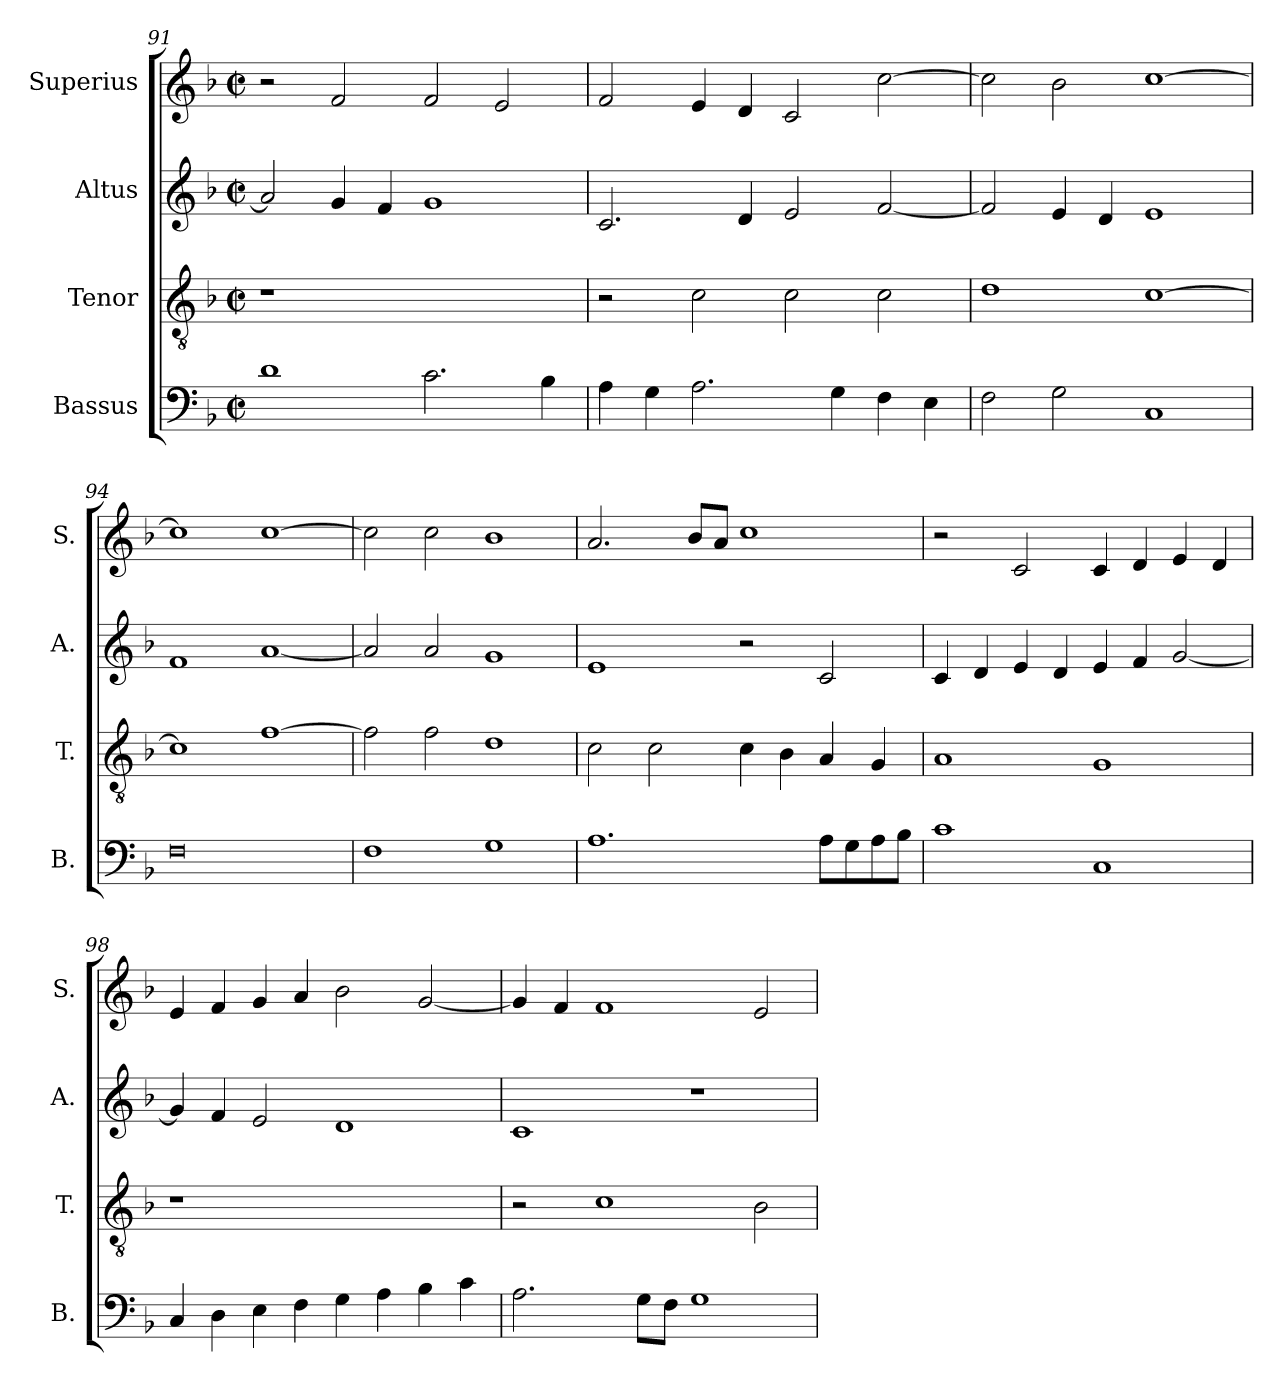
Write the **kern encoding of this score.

**kern	**kern	**kern	**kern
*part4	*part3	*part2	*part1
*staff4	*staff3	*staff2	*staff1
*I"Bassus	*I"Tenor	*I"Altus	*I"Superius
*I'B.	*I'T.	*I'A.	*I'S.
*clefF4	*clefGv2	*clefG2	*clefG2
*	*ITrd7c12	*	*
*k[b-]	*k[b-]	*k[b-]	*k[b-]
*F:	*F:	*F:	*F:
*M2/2	*M2/2	*M2/2	*M2/2
*met(c|)	*met(c|)	*met(c|)	*met(c|)
=91	=91	=91	=91
!	!LO:N:vis=1	!	!
1di	1r	2ai/]	2r
.	.	4gi/	2fi/
.	.	4fi/	.
2.ci\	1ryy	1gi	2fi/
.	.	.	2ei/
4B-i\	.	.	.
!!LO:LB:g=z
=92	=92	=92	=92
4Ai\	2r	2.ci/	2fi/
4Gi\	.	.	.
2.Ai\	2Ci\	.	4ei/
.	.	4di/	4di/
.	2Ci\	2ei/	2ci/
4Gi\	.	.	.
4Fi\	2Ci\	[<2fi/	[>2cci\
4Ei\	.	.	.
=93	=93	=93	=93
2Fi\	1Di	2fi/]	2cci\]
2Gi\	.	4ei/	2b-i\
.	.	4di/	.
1Ci	[>1Ci	1ei	[>1cci
=94	=94	=94	=94
0Fi	1Ci]	1fi	1cci]
.	[>1Fi	[<1ai	[>1cci
=95	=95	=95	=95
1Fi	2Fi\]	2ai/]	2cci\]
.	2Fi\	2ai/	2cci\
1Gi	1Di	1gi	1b-i
=96	=96	=96	=96
1.Ai	2Ci\	1ei	2.ai/
.	2Ci\	.	.
.	.	.	8b-i/L
.	.	.	8ai/J
.	4Ci\	2r	1cci
.	4BB-i\	.	.
8Ai\L	4AAi/	2ci/	.
8Gi\	.	.	.
8Ai\	4GGi/	.	.
8B-i\J	.	.	.
!!LO:LB:g=z
=97	=97	=97	=97
1ci	1AAi	4ci/	2r
.	.	4di/	.
.	.	4ei/	2ci/
.	.	4di/	.
1Ci	1GGi	4ei/	4ci/
.	.	4fi/	4di/
.	.	[<2gi/	4ei/
.	.	.	4di/
=98	=98	=98	=98
!	!LO:N:vis=1	!	!
4Ci/	1r	4gi/]	4ei/
4Di\	.	4fi/	4fi/
4Ei\	.	2ei/	4gi/
4Fi\	.	.	4ai/
4Gi\	1ryy	1di	2b-i\
4Ai\	.	.	.
4B-i\	.	.	[<2gi/
4ci\	.	.	.
=99	=99	=99	=99
2.Ai\	2r	1ci	4gi/]
.	.	.	4fi/
.	1Ci	.	1fi
8Gi\L	.	.	.
8Fi\J	.	.	.
1Gi	.	1r	.
.	2BB-i\	.	2ei/
=	=	=	=
*-	*-	*-	*-
